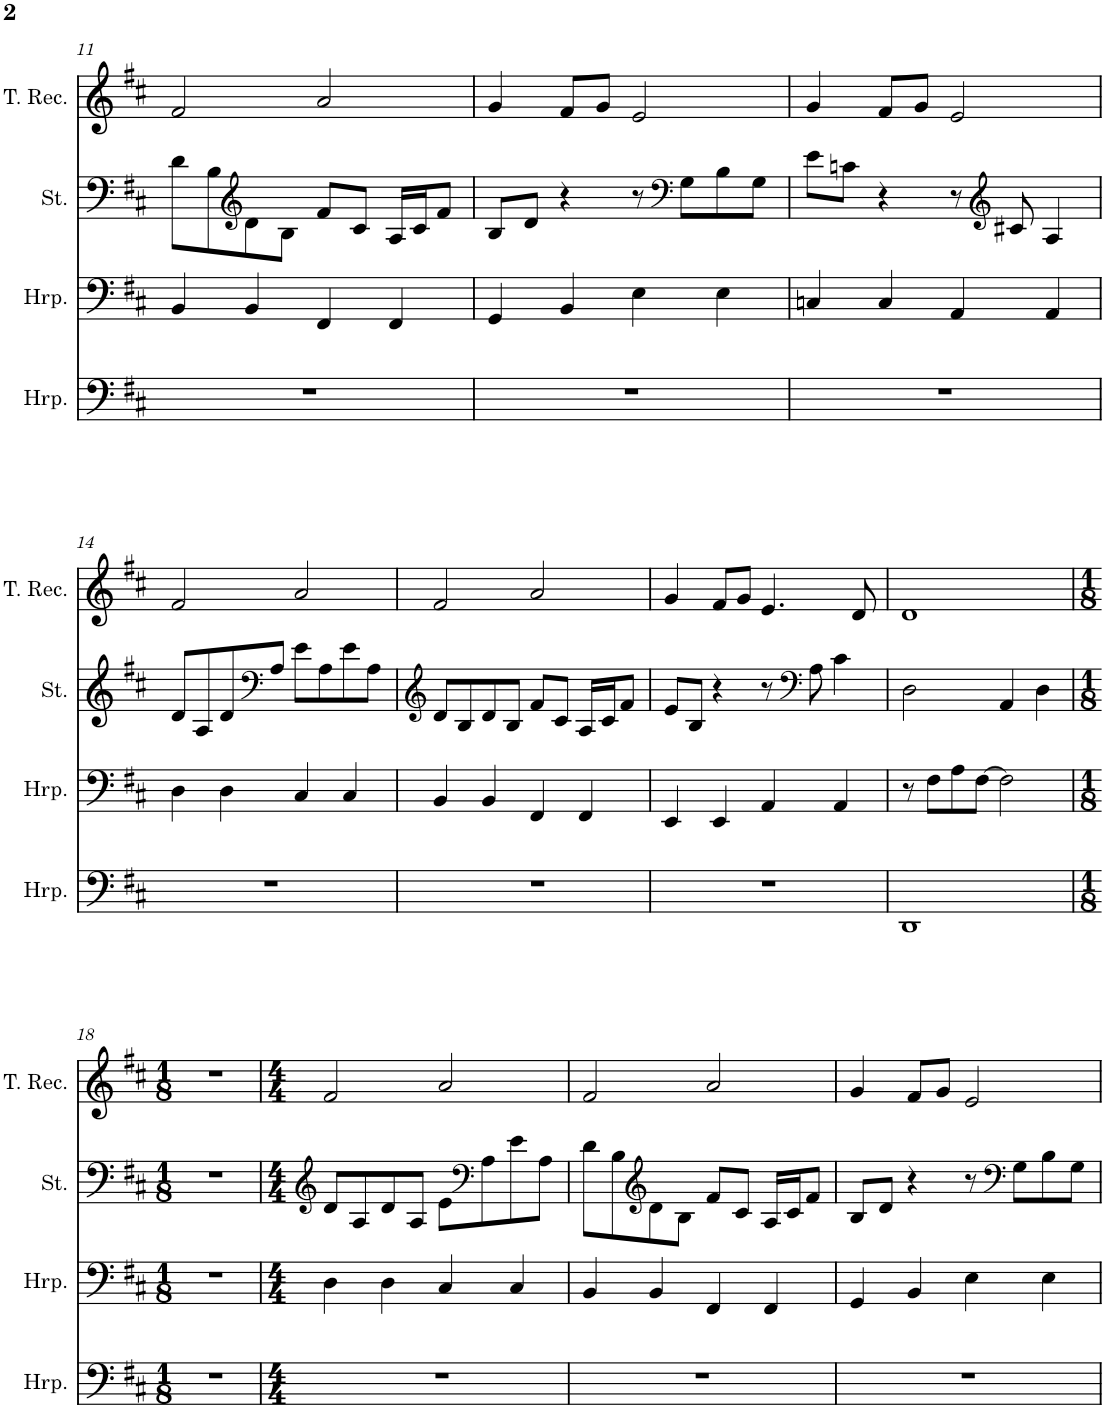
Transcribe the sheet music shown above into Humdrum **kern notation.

**kern	**kern	**kern	**kern
*part4	*part3	*part2	*part1
*staff4	*staff3	*staff2	*staff1
*I"Harp	*I"Harp	*I"Strings	*I"Tenor Recorder
*I'Hrp.	*I'Hrp.	*I'St.	*I'T. Rec.
!!LO:PB:g=z
*clefF4	*clefF4	*clefF4	*clefG2
*k[f#c#]	*k[f#c#]	*k[f#c#]	*k[f#c#]
*M4/4	*M4/4	*M4/4	*M4/4
=11	=11	=11	=11
1r	4BB/	8d\L	2f#/
.	.	8B\	.
*	*	*clefG2	*
.	4BB/	8d\	.
.	.	8B\J	.
.	4FF#/	8f#/L	2a/
.	.	8c#/J	.
.	4FF#/	16A/LL	.
.	.	16c#/J	.
.	.	8f#/J	.
=12	=12	=12	=12
1r	4GG/	8B/L	4g/
.	.	8d/J	.
.	4BB/	4r	8f#/L
.	.	.	8g/J
.	4E\	8r	2e/
*	*	*clefF4	*
.	.	8G\L	.
.	4E\	8B\	.
.	.	8G\J	.
=13	=13	=13	=13
1r	4Cn/	8e\L	4g/
.	.	8cn\J	.
.	4C/	4r	8f#/L
.	.	.	8g/J
.	4AA/	8r	2e/
*	*	*clefG2	*
.	.	8c#X/	.
.	4AA/	4A/	.
!!LO:LB:g=z
=14	=14	=14	=14
1r	4D\	8d/L	2f#/
.	.	8A/	.
.	4D\	8d/	.
*	*	*clefF4	*
.	.	8A/J	.
.	4C#/	8e\L	2a/
.	.	8A\	.
.	4C#/	8e\	.
.	.	8A\J	.
=15	=15	=15	=15
*	*	*clefG2	*
1r	4BB/	8d/L	2f#/
.	.	8B/	.
.	4BB/	8d/	.
.	.	8B/J	.
.	4FF#/	8f#/L	2a/
.	.	8c#/J	.
.	4FF#/	16A/LL	.
.	.	16c#/J	.
.	.	8f#/J	.
=16	=16	=16	=16
1r	4EE/	8e/L	4g/
.	.	8B/J	.
.	4EE/	4r	8f#/L
.	.	.	8g/J
.	4AA/	8r	4.e/
*	*	*clefF4	*
.	.	8A\	.
.	4AA/	4c#\	.
.	.	.	8d/
=17	=17	=17	=17
1DD	8r	2D\	1d
.	8F#\L	.	.
.	8A\	.	.
.	[8F#\J	.	.
.	2F#\]	4AA/	.
.	.	4D\	.
!!LO:LB:g=z
=18	=18	=18	=18
*M1/8	*M1/8	*M1/8	*M1/8
8r	8r	8r	8r
=19	=19	=19	=19
*	*	*clefG2	*
*M4/4	*M4/4	*M4/4	*M4/4
1r	4D\	8d/L	2f#/
.	.	8A/	.
.	4D\	8d/	.
.	.	8A/J	.
.	4C#/	8e\L	2a/
*	*	*clefF4	*
.	.	8A\	.
.	4C#/	8e\	.
.	.	8A\J	.
=20	=20	=20	=20
1r	4BB/	8d\L	2f#/
.	.	8B\	.
*	*	*clefG2	*
.	4BB/	8d\	.
.	.	8B\J	.
.	4FF#/	8f#/L	2a/
.	.	8c#/J	.
.	4FF#/	16A/LL	.
.	.	16c#/J	.
.	.	8f#/J	.
=21	=21	=21	=21
1r	4GG/	8B/L	4g/
.	.	8d/J	.
.	4BB/	4r	8f#/L
.	.	.	8g/J
.	4E\	8r	2e/
*	*	*clefF4	*
.	.	8G\L	.
.	4E\	8B\	.
.	.	8G\J	.
=	=	=	=
*-	*-	*-	*-
